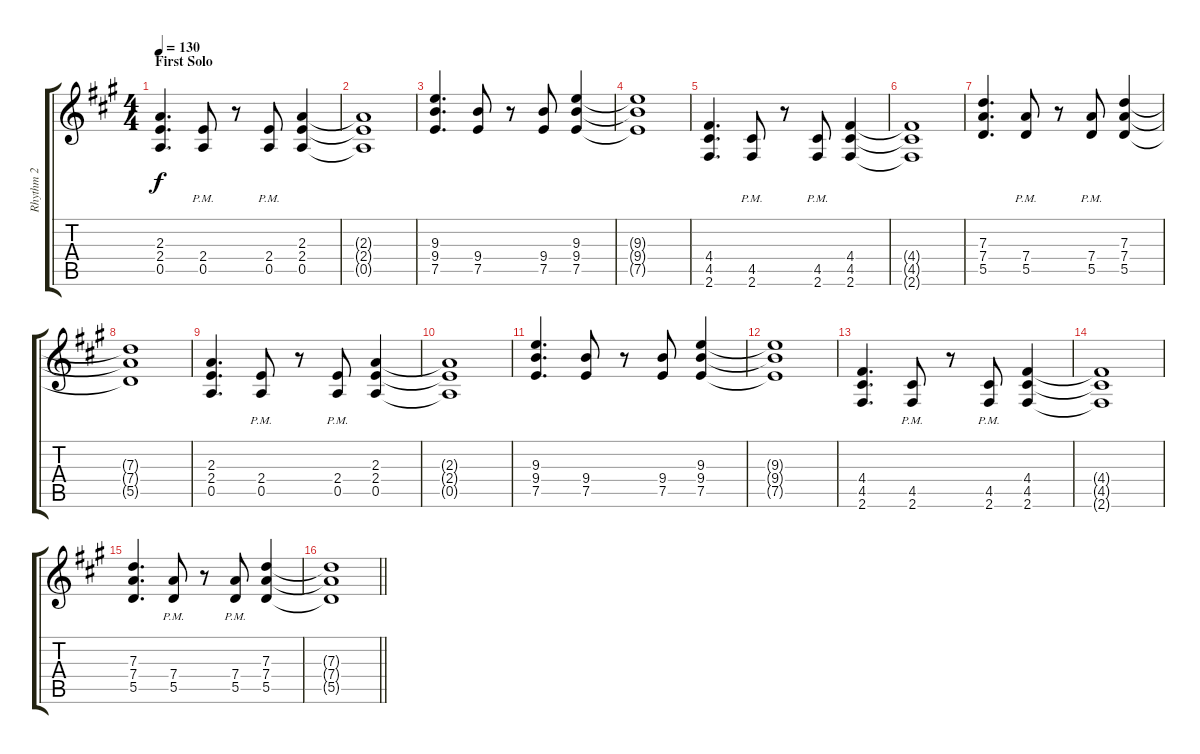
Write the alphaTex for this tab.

\track ("Rhythm 2" "Rhythm 2") {instrument distortionguitar}
\staff {score tabs}
\tuning (E4 B3 G3 D3 A2 E2) {hide}
\ts (4 4)
\section ("" "First Solo")
\tempo 130
\clef g2
\ks a
(2.3 2.4 0.5).4{d dy f instrument distortionguitar} (2.4{pm} 0.5{pm}).8 r.8 (2.4{pm} 0.5{pm}).8 (2.3 2.4 0.5).4 |
(2.3{t} 2.4{t} 0.5{t}).1 |
(9.3 9.4 7.5).4{d} (9.4 7.5).8 r.8 (9.4 7.5).8 (9.3 9.4 7.5).4 |
(9.3{t} 9.4{t} 7.5{t}).1 |
(4.4 4.5 2.6).4{d} (4.5{pm} 2.6{pm}).8 r.8 (4.5{pm} 2.6{pm}).8 (4.4 4.5 2.6).4 |
(4.4{t} 4.5{t} 2.6{t}).1 |
(7.3 7.4 5.5).4{d} (7.4{pm} 5.5{pm}).8 r.8 (7.4{pm} 5.5{pm}).8 (7.3 7.4 5.5).4 |
(7.3{t} 7.4{t} 5.5{t}).1 |
(2.3 2.4 0.5).4{d instrument distortionguitar} (2.4{pm} 0.5{pm}).8 r.8 (2.4{pm} 0.5{pm}).8 (2.3 2.4 0.5).4 |
(2.3{t} 2.4{t} 0.5{t}).1 |
(9.3 9.4 7.5).4{d} (9.4 7.5).8 r.8 (9.4 7.5).8 (9.3 9.4 7.5).4 |
(9.3{t} 9.4{t} 7.5{t}).1 |
(4.4 4.5 2.6).4{d} (4.5{pm} 2.6{pm}).8 r.8 (4.5{pm} 2.6{pm}).8 (4.4 4.5 2.6).4 |
(4.4{t} 4.5{t} 2.6{t}).1 |
(7.3 7.4 5.5).4{d} (7.4{pm} 5.5{pm}).8 r.8 (7.4{pm} 5.5{pm}).8 (7.3 7.4 5.5).4 |
\barLineRight lightlight
(7.3{t} 7.4{t} 5.5{t}).1
